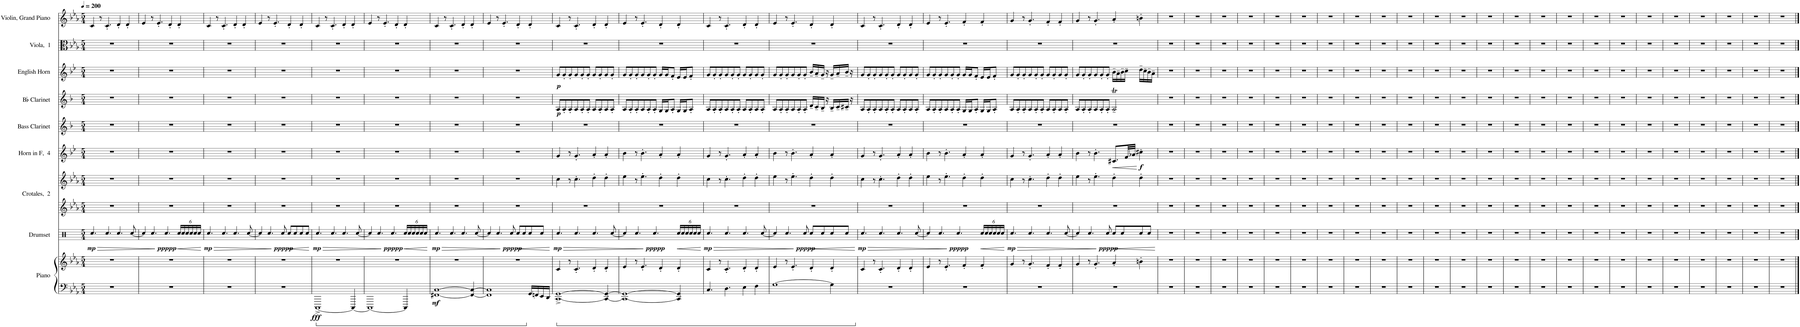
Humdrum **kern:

**kern	**kern	**dynam	**kern	**dynam	**kern	**kern	**kern	**dynam	**kern	**kern	**dynam	**kern	**dynam	**kern	**kern
*part9	*part9	*part9	*part8	*part8	*part7	*part7	*part6	*part6	*part5	*part4	*part4	*part3	*part3	*part2	*part1
*staff11	*staff10	*staff10/11	*staff9	*staff9	*staff8	*staff7	*staff6	*staff6	*staff5	*staff4	*staff4	*staff3	*staff3	*staff2	*staff1
*I"Piano	*	*	*I"Drumset	*	*I"Crotales,  2	*	*I"Horn in F,  4	*	*I"Bass Clarinet	*I"Bb Clarinet	*	*I"English Horn	*	*I"Viola,  1	*I"Violin, Grand Piano
*I'Pno.	*	*	*I'Drs.	*	*I'Cro.	*	*	*	*I'B. Cl.	*I'Bb Cl.	*	*I'E. Hn.	*	*I'Vla.	*I'Vln.
*clefF4	*clefG2	*	*clefX	*	*clefG2	*clefG2	*clefG2	*	*clefG2	*clefG2	*	*clefG2	*	*clefC3	*clefG2
*	*	*	*	*	*Trd-14c-24	*Trd-14c-24	*Trd4c7	*	*Trd8c14	*Trd1c2	*	*Trd4c7	*	*	*
*k[b-e-a-]	*k[b-e-a-]	*	*k[]	*	*k[b-e-a-]	*k[b-e-a-]	*k[b-e-]	*	*k[b-]	*k[b-]	*	*k[b-e-]	*	*k[b-e-a-]	*k[b-e-a-]
*M5/4	*M5/4	*	*M5/4	*	*M5/4	*M5/4	*M5/4	*	*M5/4	*M5/4	*	*M5/4	*	*M5/4	*M5/4
*MM200	*MM200	*	*MM200	*	*MM200	*MM200	*MM200	*	*MM200	*MM200	*	*MM200	*	*MM200	*MM200
=1	=1	=1	=1	=1	=1	=1	=1	=1	=1	=1	=1	=1	=1	=1	=1
!	!	!	!	!LO:HP:b	!	!	!	!	!	!	!	!	!	!	!
!	!	!	!	!LO:DY:n=1:b	!	!	!	!	!	!	!	!	!	!	!
4%5r	4%5r	.	4.Rcc/	> mp	4%5r	4%5r	4%5r	.	4%5r	4%5r	.	4%5r	.	4%5r	4c/
.	.	.	.	.	.	.	.	.	.	.	.	.	.	.	8r
.	.	.	4.Rcc/	.	.	.	.	.	.	.	.	.	.	.	4.c'/
.	.	.	4.Rcc/	.	.	.	.	.	.	.	.	.	.	.	4d'/
.	.	.	.	.	.	.	.	.	.	.	.	.	.	.	4d'/
.	.	.	[8Rcc/	.	.	.	.	.	.	.	.	.	.	.	.
=2	=2	=2	=2	=2	=2	=2	=2	=2	=2	=2	=2	=2	=2	=2	=2
4%5r	4%5r	.	4Rcc/]	.	4%5r	4%5r	4%5r	.	4%5r	4%5r	.	4%5r	.	4%5r	4e-/
.	.	.	4.Rcc/	.	.	.	.	.	.	.	.	.	.	.	8r
.	.	.	.	.	.	.	.	.	.	.	.	.	.	.	4.e-'/
!	!	!	!	!LO:DY:n=1:b	!	!	!	!	!	!	!	!	!	!	!
.	.	.	4.Rcc/	] ppppp	.	.	.	.	.	.	.	.	.	.	.
.	.	.	.	.	.	.	.	.	.	.	.	.	.	.	4d'/
*	*	*	*Xbrackettup	*	*	*	*	*	*	*	*	*	*	*	*
!	!	!	!	!LO:HP:b	!	!	!	!	!	!	!	!	!	!	!
.	.	.	24Rcc/LL	<	.	.	.	.	.	.	.	.	.	.	4d'/
.	.	.	24Rcc/	.	.	.	.	.	.	.	.	.	.	.	.
.	.	.	24Rcc/	.	.	.	.	.	.	.	.	.	.	.	.
.	.	.	24Rcc/	.	.	.	.	.	.	.	.	.	.	.	.
.	.	.	24Rcc/	.	.	.	.	.	.	.	.	.	.	.	.
.	.	.	24Rcc/JJ	.	.	.	.	.	.	.	.	.	.	.	.
.	.	.	.	[	.	.	.	.	.	.	.	.	.	.	.
=3	=3	=3	=3	=3	=3	=3	=3	=3	=3	=3	=3	=3	=3	=3	=3
!	!	!	!	!LO:HP:b	!	!	!	!	!	!	!	!	!	!	!
!	!	!	!	!LO:DY:n=1:b	!	!	!	!	!	!	!	!	!	!	!
4%5r	4%5r	.	4.Rcc/	> mp	4%5r	4%5r	4%5r	.	4%5r	4%5r	.	4%5r	.	4%5r	4c/
.	.	.	.	.	.	.	.	.	.	.	.	.	.	.	8r
.	.	.	4.Rcc/	.	.	.	.	.	.	.	.	.	.	.	4.c'/
.	.	.	4.Rcc/	.	.	.	.	.	.	.	.	.	.	.	4d'/
.	.	.	.	.	.	.	.	.	.	.	.	.	.	.	4d'/
.	.	.	[8Rcc/	.	.	.	.	.	.	.	.	.	.	.	.
=4	=4	=4	=4	=4	=4	=4	=4	=4	=4	=4	=4	=4	=4	=4	=4
4%5r	4%5r	.	4Rcc/]	.	4%5r	4%5r	4%5r	.	4%5r	4%5r	.	4%5r	.	4%5r	4e-/
.	.	.	4.Rcc/	.	.	.	.	.	.	.	.	.	.	.	8r
.	.	.	.	.	.	.	.	.	.	.	.	.	.	.	4.e-'/
!	!	!	!	!LO:DY:n=1:b	!	!	!	!	!	!	!	!	!	!	!
.	.	.	8Rcc/	] ppppp	.	.	.	.	.	.	.	.	.	.	.
!	!	!	!	!LO:HP:b	!	!	!	!	!	!	!	!	!	!	!
.	.	.	8Rcc/L	<	.	.	.	.	.	.	.	.	.	.	4d'/
.	.	.	8Rcc/	.	.	.	.	.	.	.	.	.	.	.	.
.	.	.	8Rcc/	.	.	.	.	.	.	.	.	.	.	.	4d'/
.	.	.	8Rcc/J	.	.	.	.	.	.	.	.	.	.	.	.
.	.	.	.	[	.	.	.	.	.	.	.	.	.	.	.
=5	=5	=5	=5	=5	=5	=5	=5	=5	=5	=5	=5	=5	=5	=5	=5
!	!	!LO:DY:b=2	!	!LO:HP:b	!	!	!	!	!	!	!	!	!	!	!
!	!	!	!	!LO:DY:n=1:b	!	!	!	!	!	!	!	!	!	!	!
[1CCC^	4%5r	fff	4.Rcc/	> mp	4%5r	4%5r	4%5r	.	4%5r	4%5r	.	4%5r	.	4%5r	4c/
.	.	.	.	.	.	.	.	.	.	.	.	.	.	.	8r
.	.	.	4.Rcc/	.	.	.	.	.	.	.	.	.	.	.	4.c'/
.	.	.	4.Rcc/	.	.	.	.	.	.	.	.	.	.	.	4d'/
4CCC/_	.	.	.	.	.	.	.	.	.	.	.	.	.	.	4d'/
.	.	.	[8Rcc/	.	.	.	.	.	.	.	.	.	.	.	.
=6	=6	=6	=6	=6	=6	=6	=6	=6	=6	=6	=6	=6	=6	=6	=6
1CCC_	4%5r	.	4Rcc/]	.	4%5r	4%5r	4%5r	.	4%5r	4%5r	.	4%5r	.	4%5r	4e-/
.	.	.	4.Rcc/	.	.	.	.	.	.	.	.	.	.	.	8r
.	.	.	.	.	.	.	.	.	.	.	.	.	.	.	4.e-'/
!	!	!	!	!LO:DY:n=1:b	!	!	!	!	!	!	!	!	!	!	!
.	.	.	4.Rcc/	] ppppp	.	.	.	.	.	.	.	.	.	.	.
.	.	.	.	.	.	.	.	.	.	.	.	.	.	.	4d'/
!	!	!	!	!LO:HP:b	!	!	!	!	!	!	!	!	!	!	!
4CCC/]	.	.	24Rcc/LL	<	.	.	.	.	.	.	.	.	.	.	4d'/
.	.	.	24Rcc/	.	.	.	.	.	.	.	.	.	.	.	.
.	.	.	24Rcc/	.	.	.	.	.	.	.	.	.	.	.	.
.	.	.	24Rcc/	.	.	.	.	.	.	.	.	.	.	.	.
.	.	.	24Rcc/	.	.	.	.	.	.	.	.	.	.	.	.
.	.	.	24Rcc/JJ	.	.	.	.	.	.	.	.	.	.	.	.
.	.	.	.	[	.	.	.	.	.	.	.	.	.	.	.
=7	=7	=7	=7	=7	=7	=7	=7	=7	=7	=7	=7	=7	=7	=7	=7
!	!	!LO:DY:b=2	!	!LO:HP:b	!	!	!	!	!	!	!	!	!	!	!
!	!	!	!	!LO:DY:n=1:b	!	!	!	!	!	!	!	!	!	!	!
[1FF#X [1C	4%5r	mf	4.Rcc/	> mp	4%5r	4%5r	4%5r	.	4%5r	4%5r	.	4%5r	.	4%5r	4c/
.	.	.	.	.	.	.	.	.	.	.	.	.	.	.	8r
.	.	.	4.Rcc/	.	.	.	.	.	.	.	.	.	.	.	4.c'/
.	.	.	4.Rcc/	.	.	.	.	.	.	.	.	.	.	.	4d'/
4FF#/_ 4C/_	.	.	.	.	.	.	.	.	.	.	.	.	.	.	4d'/
.	.	.	[8Rcc/	.	.	.	.	.	.	.	.	.	.	.	.
=8	=8	=8	=8	=8	=8	=8	=8	=8	=8	=8	=8	=8	=8	=8	=8
1FF#] 1C]	4%5r	.	4Rcc/]	.	4%5r	4%5r	4%5r	.	4%5r	4%5r	.	4%5r	.	4%5r	4e-/
.	.	.	4.Rcc/	.	.	.	.	.	.	.	.	.	.	.	8r
.	.	.	.	.	.	.	.	.	.	.	.	.	.	.	4.e-'/
!	!	!	!	!LO:DY:n=1:b	!	!	!	!	!	!	!	!	!	!	!
.	.	.	8Rcc/	] ppppp	.	.	.	.	.	.	.	.	.	.	.
!	!	!	!	!LO:HP:b	!	!	!	!	!	!	!	!	!	!	!
.	.	.	8Rcc/L	<	.	.	.	.	.	.	.	.	.	.	4d'/
.	.	.	8Rcc/	.	.	.	.	.	.	.	.	.	.	.	.
16GG/LL	.	.	8Rcc/	.	.	.	.	.	.	.	.	.	.	.	4d'/
16FFn/	.	.	.	.	.	.	.	.	.	.	.	.	.	.	.
16EE-/	.	.	8Rcc/J	.	.	.	.	.	.	.	.	.	.	.	.
16DD/JJ	.	.	.	.	.	.	.	.	.	.	.	.	.	.	.
.	.	.	.	[	.	.	.	.	.	.	.	.	.	.	.
=9	=9	=9	=9	=9	=9	=9	=9	=9	=9	=9	=9	=9	=9	=9	=9
!	!	!	!	!LO:HP:b	!	!	!	!	!	!	!	!	!	!	!
!	!	!	!	!LO:DY:n=1:b	!	!	!	!	!	!	!LO:DY:b	!	!LO:DY:b	!	!
[1CC^ [1GG^	4c/	.	4.Rcc/	> mp	4%5r	4cc\	4g/	.	4%5r	8A/L	p	8g/L	p	4%5r	4c/
.	.	.	.	.	.	.	.	.	.	8A'/	.	8g'/	.	.	.
.	8r	.	.	.	.	8r	8r	.	.	8A'/	.	8g'/	.	.	8r
.	4.c'/	.	4.Rcc/	.	.	4.cc'\	4.g'/	.	.	8A/	.	8g/	.	.	4.c'/
.	.	.	.	.	.	.	.	.	.	8A'/	.	8g'/	.	.	.
.	.	.	.	.	.	.	.	.	.	8A'/J	.	8g'/J	.	.	.
.	4d'/	.	4.Rcc/	.	.	4dd'\	4a'/	.	.	8A/L	.	8g/L	.	.	4d'/
.	.	.	.	.	.	.	.	.	.	8A'/	.	8g'/	.	.	.
4CC/_ 4GG/_	4d'/	.	.	.	.	4dd'\	4a'/	.	.	8A/	.	8g/	.	.	4d'/
.	.	.	[8Rcc/	.	.	.	.	.	.	8A'/J	.	8g'/J	.	.	.
=10	=10	=10	=10	=10	=10	=10	=10	=10	=10	=10	=10	=10	=10	=10	=10
1CC_ 1GG_	4e-/	.	4Rcc/]	.	4%5r	4ee-\	4b-\	.	4%5r	8A/L	.	8g/L	.	4%5r	4e-/
.	.	.	.	.	.	.	.	.	.	8A'/	.	8g'/	.	.	.
.	8r	.	4.Rcc/	.	.	8r	8r	.	.	8A'/	.	8g'/	.	.	8r
.	4.e-'/	.	.	.	.	4.ee-'\	4.b-'\	.	.	8A/	.	8g/	.	.	4.e-'/
.	.	.	.	.	.	.	.	.	.	8A'/	.	8g'/	.	.	.
!	!	!	!	!LO:DY:n=1:b	!	!	!	!	!	!	!	!	!	!	!
.	.	.	4.Rcc/	] ppppp	.	.	.	.	.	8A'/J	.	8g'/J	.	.	.
.	4d'/	.	.	.	.	4dd'\	4a'/	.	.	16G/LL	.	16g/LL	.	.	4d'/
.	.	.	.	.	.	.	.	.	.	16G/J	.	16g/J	.	.	.
.	.	.	.	.	.	.	.	.	.	8A'/J	.	8f'/J	.	.	.
!	!	!	!	!LO:HP:b	!	!	!	!	!	!	!	!	!	!	!
4CC/] 4GG/]	4d'/	.	24Rcc/LL	<	.	4dd'\	4a'/	.	.	16G/LL	.	16e-/LL	.	.	4d'/
.	.	.	24Rcc/	.	.	.	.	.	.	.	.	.	.	.	.
.	.	.	.	.	.	.	.	.	.	16G/J	.	16e-/J	.	.	.
.	.	.	24Rcc/	.	.	.	.	.	.	.	.	.	.	.	.
.	.	.	24Rcc/	.	.	.	.	.	.	8A'/J	.	8f'/J	.	.	.
.	.	.	24Rcc/	.	.	.	.	.	.	.	.	.	.	.	.
.	.	.	24Rcc/JJ	.	.	.	.	.	.	.	.	.	.	.	.
.	.	.	.	[	.	.	.	.	.	.	.	.	.	.	.
=11	=11	=11	=11	=11	=11	=11	=11	=11	=11	=11	=11	=11	=11	=11	=11
!	!	!	!	!LO:HP:b	!	!	!	!	!	!	!	!	!	!	!
!	!	!	!	!LO:DY:n=1:b	!	!	!	!	!	!	!	!	!	!	!
4.C/	4c/	.	4.Rcc/	> mp	4%5r	4cc\	4g/	.	4%5r	8A/L	.	8g/L	.	4%5r	4c/
.	.	.	.	.	.	.	.	.	.	8A'/	.	8g'/	.	.	.
.	8r	.	.	.	.	8r	8r	.	.	8A'/	.	8g'/	.	.	8r
4.D\	4.c'/	.	4.Rcc/	.	.	4.cc'\	4.g'/	.	.	8A/	.	8g/	.	.	4.c'/
.	.	.	.	.	.	.	.	.	.	8A'/	.	8g'/	.	.	.
.	.	.	.	.	.	.	.	.	.	8A'/J	.	8g'/J	.	.	.
4E-\	4d'/	.	4.Rcc/	.	.	4dd'\	4a'/	.	.	8A/L	.	8g/L	.	.	4d'/
.	.	.	.	.	.	.	.	.	.	8A'/	.	8g'/	.	.	.
4F\	4d'/	.	.	.	.	4dd'\	4a'/	.	.	8A/	.	8g/	.	.	4d'/
.	.	.	[8Rcc/	.	.	.	.	.	.	8A'/J	.	8g'/J	.	.	.
=12	=12	=12	=12	=12	=12	=12	=12	=12	=12	=12	=12	=12	=12	=12	=12
[1G	4e-/	.	4Rcc/]	.	4%5r	4ee-\	4b-\	.	4%5r	8A/L	.	8g/L	.	4%5r	4e-/
.	.	.	.	.	.	.	.	.	.	8A'/	.	8g'/	.	.	.
.	8r	.	4.Rcc/	.	.	8r	8r	.	.	8A'/	.	8g'/	.	.	8r
.	4.e-'/	.	.	.	.	4.ee-'\	4.b-'\	.	.	8A/	.	8g/	.	.	4.e-'/
.	.	.	.	.	.	.	.	.	.	8A'/	.	8g'/	.	.	.
!	!	!	!	!LO:DY:n=1:b	!	!	!	!	!	!	!	!	!	!	!
.	.	.	8Rcc/	] ppppp	.	.	.	.	.	8A'/J	.	8g'/J	.	.	.
!	!	!	!	!LO:HP:b	!	!	!	!	!	!	!	!	!	!	!
.	4d'/	.	8Rcc/L	<	.	4dd'\	4a'/	.	.	16d~/LL	.	16b-~/LL	.	.	4d'/
.	.	.	.	.	.	.	.	.	.	16c~/	.	16a~/	.	.	.
.	.	.	8Rcc/	.	.	.	.	.	.	16B-~/JJ	.	16g~/JJ	.	.	.
.	.	.	.	.	.	.	.	.	.	16r	.	16r	.	.	.
4G\]	4d'/	.	8Rcc/	.	.	4dd'\	4a'/	.	.	16B-~/LL	.	16g~/LL	.	.	4d'/
.	.	.	.	.	.	.	.	.	.	16c~/	.	16a~/	.	.	.
.	.	.	8Rcc/J	.	.	.	.	.	.	16c#X~/JJ	.	16b-~/JJ	.	.	.
.	.	.	.	.	.	.	.	.	.	16r	.	16r	.	.	.
.	.	.	.	[	.	.	.	.	.	.	.	.	.	.	.
=13	=13	=13	=13	=13	=13	=13	=13	=13	=13	=13	=13	=13	=13	=13	=13
!	!	!	!	!LO:HP:b	!	!	!	!	!	!	!	!	!	!	!
!	!	!	!	!LO:DY:n=1:b	!	!	!	!	!	!	!	!	!	!	!
4%5r	4c/	.	4.Rcc/	> mp	4%5r	4cc\	4g/	.	4%5r	8A/L	.	8g/L	.	4%5r	4c/
.	.	.	.	.	.	.	.	.	.	8A'/	.	8g'/	.	.	.
.	8r	.	.	.	.	8r	8r	.	.	8A'/	.	8g'/	.	.	8r
.	4.c'/	.	4.Rcc/	.	.	4.cc'\	4.g'/	.	.	8A/	.	8g/	.	.	4.c'/
.	.	.	.	.	.	.	.	.	.	8A'/	.	8g'/	.	.	.
.	.	.	.	.	.	.	.	.	.	8A'/J	.	8g'/J	.	.	.
.	4d'/	.	4.Rcc/	.	.	4dd'\	4a'/	.	.	8A/L	.	8g/L	.	.	4d'/
.	.	.	.	.	.	.	.	.	.	8A'/	.	8g'/	.	.	.
.	4d'/	.	.	.	.	4dd'\	4a'/	.	.	8A/	.	8g/	.	.	4d'/
.	.	.	[8Rcc/	.	.	.	.	.	.	8A'/J	.	8g'/J	.	.	.
=14	=14	=14	=14	=14	=14	=14	=14	=14	=14	=14	=14	=14	=14	=14	=14
4%5r	4e-/	.	4Rcc/]	.	4%5r	4ee-\	4b-\	.	4%5r	8A/L	.	8g/L	.	4%5r	4e-/
.	.	.	.	.	.	.	.	.	.	8A'/	.	8g'/	.	.	.
.	8r	.	4.Rcc/	.	.	8r	8r	.	.	8A'/	.	8g'/	.	.	8r
.	4.e-'/	.	.	.	.	4.ee-'\	4.b-'\	.	.	8A/	.	8g/	.	.	4.e-'/
.	.	.	.	.	.	.	.	.	.	8A'/	.	8g'/	.	.	.
!	!	!	!	!LO:DY:n=1:b	!	!	!	!	!	!	!	!	!	!	!
.	.	.	4.Rcc/	] ppppp	.	.	.	.	.	8A'/J	.	8g'/J	.	.	.
.	4f'/	.	.	.	.	4dd'\	4a'/	.	.	16G/LL	.	16g/LL	.	.	4f'/
.	.	.	.	.	.	.	.	.	.	16G/J	.	16g/J	.	.	.
.	.	.	.	.	.	.	.	.	.	8A'/J	.	8f'/J	.	.	.
!	!	!	!	!LO:HP:b	!	!	!	!	!	!	!	!	!	!	!
.	4f'/	.	24Rcc/LL	<	.	4dd'\	4a'/	.	.	16G/LL	.	16e-/LL	.	.	4f'/
.	.	.	24Rcc/	.	.	.	.	.	.	.	.	.	.	.	.
.	.	.	.	.	.	.	.	.	.	16G/J	.	16e-/J	.	.	.
.	.	.	24Rcc/	.	.	.	.	.	.	.	.	.	.	.	.
.	.	.	24Rcc/	.	.	.	.	.	.	8A'/J	.	8f'/J	.	.	.
.	.	.	24Rcc/	.	.	.	.	.	.	.	.	.	.	.	.
.	.	.	24Rcc/JJ	.	.	.	.	.	.	.	.	.	.	.	.
.	.	.	.	[	.	.	.	.	.	.	.	.	.	.	.
=15	=15	=15	=15	=15	=15	=15	=15	=15	=15	=15	=15	=15	=15	=15	=15
!	!	!	!	!LO:HP:b	!	!	!	!	!	!	!	!	!	!	!
!	!	!	!	!LO:DY:n=1:b	!	!	!	!	!	!	!	!	!	!	!
4%5r	4g/	.	4.Rcc/	> mp	4%5r	4cc\	4g/	.	4%5r	8A/L	.	8g/L	.	4%5r	4g/
.	.	.	.	.	.	.	.	.	.	8A'/	.	8g'/	.	.	.
.	8r	.	.	.	.	8r	8r	.	.	8A'/	.	8g'/	.	.	8r
.	4.g'/	.	4.Rcc/	.	.	4.cc'\	4.g'/	.	.	8A/	.	8g/	.	.	4.g'/
.	.	.	.	.	.	.	.	.	.	8A'/	.	8g'/	.	.	.
.	.	.	.	.	.	.	.	.	.	8A'/J	.	8g'/J	.	.	.
.	4f'/	.	4.Rcc/	.	.	4dd'\	4a'/	.	.	8A/L	.	8g/L	.	.	4f'/
.	.	.	.	.	.	.	.	.	.	8A'/	.	8g'/	.	.	.
.	4f'/	.	.	.	.	4dd'\	4a'/	.	.	8A/	.	8g/	.	.	4f'/
.	.	.	[8Rcc/	.	.	.	.	.	.	8A'/J	.	8g'/J	.	.	.
=16	=16	=16	=16	=16	=16	=16	=16	=16	=16	=16	=16	=16	=16	=16	=16
4%5r	4g/	.	4Rcc/]	.	4%5r	4ee-\	4b-\	.	4%5r	8A/L	.	8g/L	.	4%5r	4g/
.	.	.	.	.	.	.	.	.	.	8A'/	.	8g'/	.	.	.
.	8r	.	4.Rcc/	.	.	8r	8r	.	.	8A'/	.	8g'/	.	.	8r
.	4.g'/	.	.	.	.	4.ee-'\	4.b-'\	.	.	8A/	.	8g/	.	.	4.g'/
.	.	.	.	.	.	.	.	.	.	8A'/	.	8g'/	.	.	.
!	!	!	!	!LO:DY:n=1:b	!	!	!	!	!	!	!	!	!	!	!
.	.	.	8Rcc/	] ppppp	.	.	.	.	.	8A'/J	.	8g'/J	.	.	.
!	!	!	!	!LO:HP:b	!	!	!	!LO:HP:b	!	!	!	!	!	!	!
.	4a-'/	.	8Rcc/L	<	.	4dd'\	8.c#X/L	<	.	2At~/	.	16b-~\LL	.	.	4a-'/
.	.	.	.	.	.	.	.	.	.	.	.	16a~\	.	.	.
.	.	.	8Rcc/	.	.	.	.	.	.	.	.	16b-~\	.	.	.
.	.	.	.	.	.	.	32f/LL	.	.	.	.	16cc~\JJ	.	.	.
.	.	.	.	.	.	.	32a-X/JJJ	.	.	.	.	.	.	.	.
!	!	!	!	!	!	!	!	!LO:DY:n=1:b	!	!	!	!	!	!	!
.	4bn'\	.	8Rcc/	.	.	4dd'\	4cc#X'\	[ f	.	.	.	16dd~\LL	.	.	4bn'\
.	.	.	.	.	.	.	.	.	.	.	.	16cc~\	.	.	.
.	.	.	8Rcc/J	.	.	.	.	.	.	.	.	16b-~\	.	.	.
.	.	.	.	.	.	.	.	.	.	.	.	16a~\JJ	.	.	.
.	.	.	.	[	.	.	.	.	.	.	.	.	.	.	.
=17	=17	=17	=17	=17	=17	=17	=17	=17	=17	=17	=17	=17	=17	=17	=17
4%5r	4%5r	.	4%5r	.	4%5r	4%5r	4%5r	.	4%5r	4%5r	.	4%5r	.	4%5r	4%5r
=18	=18	=18	=18	=18	=18	=18	=18	=18	=18	=18	=18	=18	=18	=18	=18
4%5r	4%5r	.	4%5r	.	4%5r	4%5r	4%5r	.	4%5r	4%5r	.	4%5r	.	4%5r	4%5r
=19	=19	=19	=19	=19	=19	=19	=19	=19	=19	=19	=19	=19	=19	=19	=19
4%5r	4%5r	.	4%5r	.	4%5r	4%5r	4%5r	.	4%5r	4%5r	.	4%5r	.	4%5r	4%5r
=20	=20	=20	=20	=20	=20	=20	=20	=20	=20	=20	=20	=20	=20	=20	=20
4%5r	4%5r	.	4%5r	.	4%5r	4%5r	4%5r	.	4%5r	4%5r	.	4%5r	.	4%5r	4%5r
=21	=21	=21	=21	=21	=21	=21	=21	=21	=21	=21	=21	=21	=21	=21	=21
4%5r	4%5r	.	4%5r	.	4%5r	4%5r	4%5r	.	4%5r	4%5r	.	4%5r	.	4%5r	4%5r
=22	=22	=22	=22	=22	=22	=22	=22	=22	=22	=22	=22	=22	=22	=22	=22
4%5r	4%5r	.	4%5r	.	4%5r	4%5r	4%5r	.	4%5r	4%5r	.	4%5r	.	4%5r	4%5r
=23	=23	=23	=23	=23	=23	=23	=23	=23	=23	=23	=23	=23	=23	=23	=23
4%5r	4%5r	.	4%5r	.	4%5r	4%5r	4%5r	.	4%5r	4%5r	.	4%5r	.	4%5r	4%5r
=24	=24	=24	=24	=24	=24	=24	=24	=24	=24	=24	=24	=24	=24	=24	=24
4%5r	4%5r	.	4%5r	.	4%5r	4%5r	4%5r	.	4%5r	4%5r	.	4%5r	.	4%5r	4%5r
=25	=25	=25	=25	=25	=25	=25	=25	=25	=25	=25	=25	=25	=25	=25	=25
4%5r	4%5r	.	4%5r	.	4%5r	4%5r	4%5r	.	4%5r	4%5r	.	4%5r	.	4%5r	4%5r
=26	=26	=26	=26	=26	=26	=26	=26	=26	=26	=26	=26	=26	=26	=26	=26
4%5r	4%5r	.	4%5r	.	4%5r	4%5r	4%5r	.	4%5r	4%5r	.	4%5r	.	4%5r	4%5r
=27	=27	=27	=27	=27	=27	=27	=27	=27	=27	=27	=27	=27	=27	=27	=27
4%5r	4%5r	.	4%5r	.	4%5r	4%5r	4%5r	.	4%5r	4%5r	.	4%5r	.	4%5r	4%5r
=28	=28	=28	=28	=28	=28	=28	=28	=28	=28	=28	=28	=28	=28	=28	=28
4%5r	4%5r	.	4%5r	.	4%5r	4%5r	4%5r	.	4%5r	4%5r	.	4%5r	.	4%5r	4%5r
=29	=29	=29	=29	=29	=29	=29	=29	=29	=29	=29	=29	=29	=29	=29	=29
4%5r	4%5r	.	4%5r	.	4%5r	4%5r	4%5r	.	4%5r	4%5r	.	4%5r	.	4%5r	4%5r
=30	=30	=30	=30	=30	=30	=30	=30	=30	=30	=30	=30	=30	=30	=30	=30
4%5r	4%5r	.	4%5r	.	4%5r	4%5r	4%5r	.	4%5r	4%5r	.	4%5r	.	4%5r	4%5r
=31	=31	=31	=31	=31	=31	=31	=31	=31	=31	=31	=31	=31	=31	=31	=31
4%5r	4%5r	.	4%5r	.	4%5r	4%5r	4%5r	.	4%5r	4%5r	.	4%5r	.	4%5r	4%5r
=32	=32	=32	=32	=32	=32	=32	=32	=32	=32	=32	=32	=32	=32	=32	=32
4%5r	4%5r	.	4%5r	.	4%5r	4%5r	4%5r	.	4%5r	4%5r	.	4%5r	.	4%5r	4%5r
=33	=33	=33	=33	=33	=33	=33	=33	=33	=33	=33	=33	=33	=33	=33	=33
4%5r	4%5r	.	4%5r	.	4%5r	4%5r	4%5r	.	4%5r	4%5r	.	4%5r	.	4%5r	4%5r
=34	=34	=34	=34	=34	=34	=34	=34	=34	=34	=34	=34	=34	=34	=34	=34
4%5r	4%5r	.	4%5r	.	4%5r	4%5r	4%5r	.	4%5r	4%5r	.	4%5r	.	4%5r	4%5r
=35	=35	=35	=35	=35	=35	=35	=35	=35	=35	=35	=35	=35	=35	=35	=35
4%5r	4%5r	.	4%5r	.	4%5r	4%5r	4%5r	.	4%5r	4%5r	.	4%5r	.	4%5r	4%5r
=36	=36	=36	=36	=36	=36	=36	=36	=36	=36	=36	=36	=36	=36	=36	=36
4%5r	4%5r	.	4%5r	.	4%5r	4%5r	4%5r	.	4%5r	4%5r	.	4%5r	.	4%5r	4%5r
=37	=37	=37	=37	=37	=37	=37	=37	=37	=37	=37	=37	=37	=37	=37	=37
4%5r	4%5r	.	4%5r	.	4%5r	4%5r	4%5r	.	4%5r	4%5r	.	4%5r	.	4%5r	4%5r
=38	=38	=38	=38	=38	=38	=38	=38	=38	=38	=38	=38	=38	=38	=38	=38
4%5r	4%5r	.	4%5r	.	4%5r	4%5r	4%5r	.	4%5r	4%5r	.	4%5r	.	4%5r	4%5r
=39	=39	=39	=39	=39	=39	=39	=39	=39	=39	=39	=39	=39	=39	=39	=39
4%5r	4%5r	.	4%5r	.	4%5r	4%5r	4%5r	.	4%5r	4%5r	.	4%5r	.	4%5r	4%5r
=40	=40	=40	=40	=40	=40	=40	=40	=40	=40	=40	=40	=40	=40	=40	=40
4%5r	4%5r	.	4%5r	.	4%5r	4%5r	4%5r	.	4%5r	4%5r	.	4%5r	.	4%5r	4%5r
==	==	==	==	==	==	==	==	==	==	==	==	==	==	==	==
*-	*-	*-	*-	*-	*-	*-	*-	*-	*-	*-	*-	*-	*-	*-	*-
